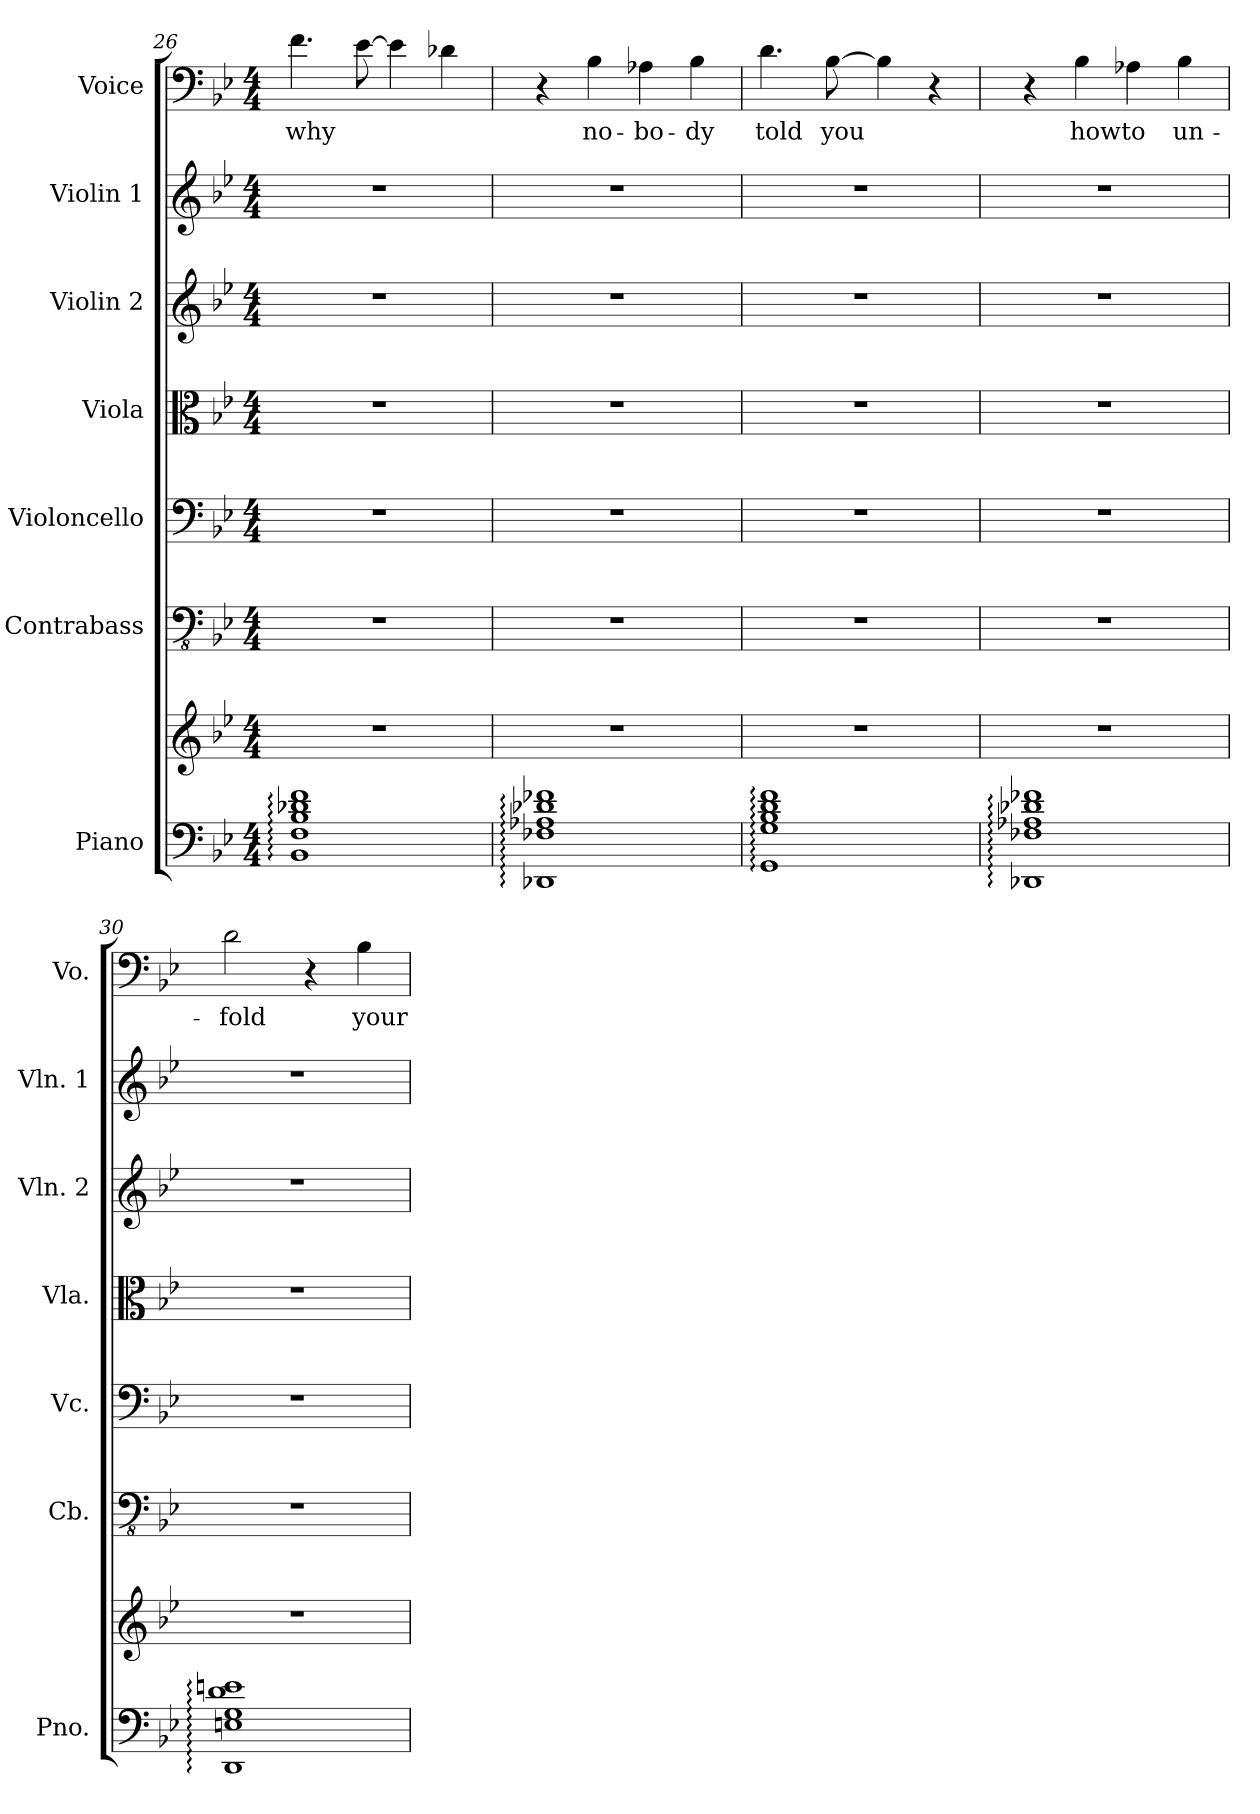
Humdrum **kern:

**kern	**kern	**kern	**kern	**kern	**kern	**kern	**kern	**text
*part7	*part7	*part6	*part5	*part4	*part3	*part2	*part1	*part1
*staff8	*staff7	*staff6	*staff5	*staff4	*staff3	*staff2	*staff1	*staff1
*I"Piano	*	*I"Contrabass	*I"Violoncello	*I"Viola	*I"Violin 2	*I"Violin 1	*I"Voice	*
*I'Pno.	*	*I'Cb.	*I'Vc.	*I'Vla.	*I'Vln. 2	*I'Vln. 1	*I'Vo.	*
*clefF4	*clefG2	*clefFv4	*clefF4	*clefC3	*clefG2	*clefG2	*clefF4	*
*	*	*ITrd7c12	*	*	*	*	*	*
*k[b-e-]	*k[b-e-]	*k[b-e-]	*k[b-e-]	*k[b-e-]	*k[b-e-]	*k[b-e-]	*k[b-e-]	*
*M4/4	*M4/4	*M4/4	*M4/4	*M4/4	*M4/4	*M4/4	*M4/4	*
=26	=26	=26	=26	=26	=26	=26	=26	=26
1BB-: 1F: 1B-: 1d-X: 1f:	1r	1r	1r	1r	1r	1r	4.f\	why
.	.	.	.	.	.	.	[8e-\	.
.	.	.	.	.	.	.	4e-\]	.
.	.	.	.	.	.	.	4d-X\	.
=27	=27	=27	=27	=27	=27	=27	=27	=27
1DD-X: 1F-X: 1A-X: 1d-X: 1f-X:	1r	1r	1r	1r	1r	1r	4r	.
.	.	.	.	.	.	.	4B-\	no-
.	.	.	.	.	.	.	4A-X\	-bo-
.	.	.	.	.	.	.	4B-\	-dy
=28	=28	=28	=28	=28	=28	=28	=28	=28
1GG: 1G: 1B-: 1d: 1f:	1r	1r	1r	1r	1r	1r	4.d\	told
.	.	.	.	.	.	.	[8B-\	you
.	.	.	.	.	.	.	4B-\]	.
.	.	.	.	.	.	.	4r	.
!!LO:PB:g=z
=29	=29	=29	=29	=29	=29	=29	=29	=29
1DD-X: 1F-X: 1A-X: 1d-X: 1f-X:	1r	1r	1r	1r	1r	1r	4r	.
.	.	.	.	.	.	.	4B-\	how
.	.	.	.	.	.	.	4A-X\	to
.	.	.	.	.	.	.	4B-\	un-
=30	=30	=30	=30	=30	=30	=30	=30	=30
1DD: 1En: 1G: 1d: 1en:	1r	1r	1r	1r	1r	1r	2d\	-fold
.	.	.	.	.	.	.	4r	.
.	.	.	.	.	.	.	4B-\	your
=	=	=	=	=	=	=	=	=
*-	*-	*-	*-	*-	*-	*-	*-	*-
